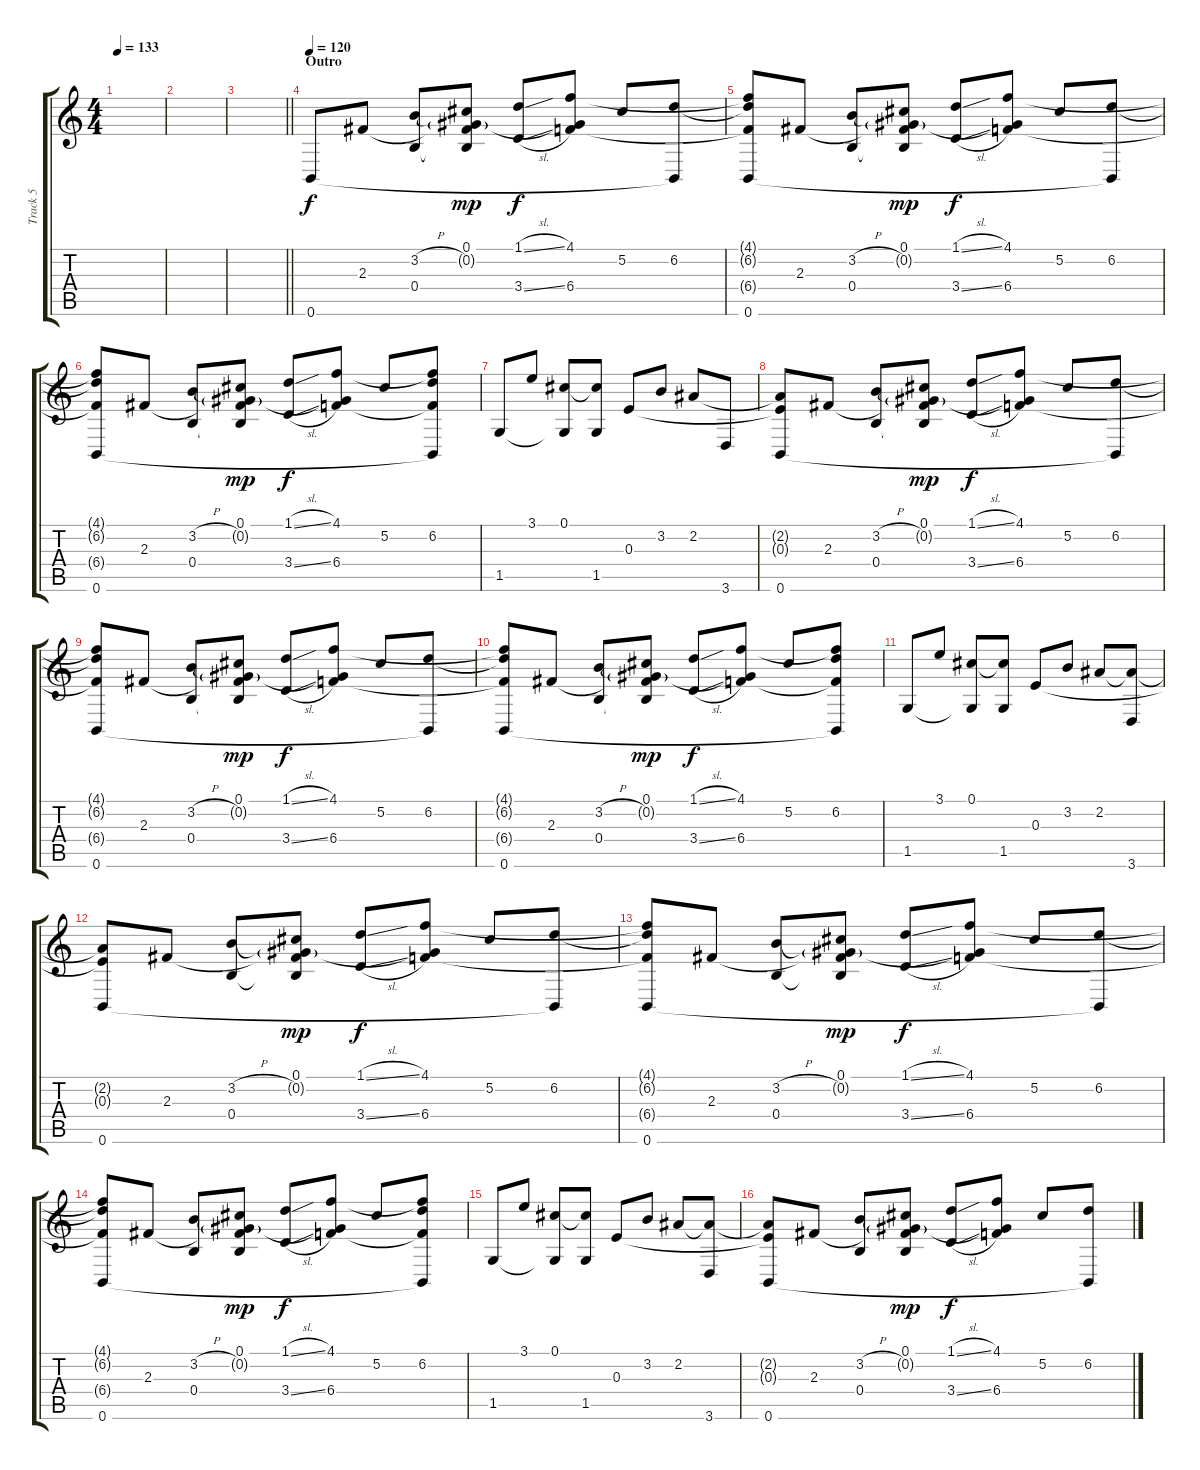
\track ("Track 5" "Track 5") {instrument acousticguitarsteel}
\staff {score tabs}
\tuning (Db4 Ab3 E3 B2 Gb2 B1) {hide}
\ts (4 4)
\tempo 133
\clef g2
\ks c
|
|
\barLineRight lightlight
|
\section ("" "Outro")
\tempo 120
0.6.8 2.3.8 (3.2{h} 0.4).8 (0.1 0.2{g} 2.3{t} 0.4{t}).8{dy mp} (1.1{sl} 3.4{sl}).8{dy f} (4.1 0.2{t} 6.4).8 5.2.8 (6.2 0.6{t}).8 |
(4.1{t} 6.2{t} 6.4{t} 0.6).8 2.3.8 (3.2{h} 0.4).8 (0.1 0.2{g} 2.3{t} 0.4{t}).8{dy mp} (1.1{sl} 3.4{sl}).8{dy f} (4.1 0.2{t} 6.4).8 5.2.8 (6.2 0.6{t}).8 |
(4.1{t} 6.2{t} 6.4{t} 0.6).8 2.3.8 (3.2{h} 0.4).8 (0.1 0.2{g} 2.3{t} 0.4{t}).8{dy mp} (1.1{sl} 3.4{sl}).8{dy f} (4.1 0.2{t} 6.4).8 5.2.8 (4.1{t} 6.2 6.4{t} 0.6{t}).8 |
1.5.8 3.1.8 (0.1 1.5{t}).8 (0.1{t} 1.5).8 0.3.8 3.2.8 2.2.8 3.6.8 |
(2.2{t} 0.3{t} 0.6).8 2.3.8 (3.2{h} 0.4).8 (0.1 0.2{g} 2.3{t} 0.4{t}).8{dy mp} (1.1{sl} 3.4{sl}).8{dy f} (4.1 0.2{t} 6.4).8 5.2.8 (6.2 0.6{t}).8 |
(4.1{t} 6.2{t} 6.4{t} 0.6).8 2.3.8 (3.2{h} 0.4).8 (0.1 0.2{g} 2.3{t} 0.4{t}).8{dy mp} (1.1{sl} 3.4{sl}).8{dy f} (4.1 0.2{t} 6.4).8 5.2.8 (6.2 0.6{t}).8 |
(4.1{t} 6.2{t} 6.4{t} 0.6).8 2.3.8 (3.2{h} 0.4).8 (0.1 0.2{g} 2.3{t} 0.4{t}).8{dy mp} (1.1{sl} 3.4{sl}).8{dy f} (4.1 0.2{t} 6.4).8 5.2.8 (4.1{t} 6.2 6.4{t} 0.6{t}).8 |
1.5.8{volume 7} 3.1.8 (0.1 1.5{t}).8 (0.1{t} 1.5).8 0.3.8 3.2.8 2.2.8 (2.2{t} 3.6).8 |
(2.2{t} 0.3{t} 0.6).8 2.3.8 (3.2{h} 0.4).8 (0.1 0.2{g} 2.3{t} 0.4{t}).8{dy mp} (1.1{sl} 3.4{sl}).8{dy f} (4.1 0.2{t} 6.4).8 5.2.8 (6.2 0.6{t}).8 |
(4.1{t} 6.2{t} 6.4{t} 0.6).8 2.3.8 (3.2{h} 0.4).8 (0.1 0.2{g} 2.3{t} 0.4{t}).8{dy mp} (1.1{sl} 3.4{sl}).8{dy f} (4.1 0.2{t} 6.4).8 5.2.8 (6.2 0.6{t}).8 |
(4.1{t} 6.2{t} 6.4{t} 0.6).8 2.3.8 (3.2{h} 0.4).8 (0.1 0.2{g} 2.3{t} 0.4{t}).8{dy mp} (1.1{sl} 3.4{sl}).8{dy f} (4.1 0.2{t} 6.4).8 5.2.8 (4.1{t} 6.2 6.4{t} 0.6{t}).8 |
1.5.8{volume 0} 3.1.8 (0.1 1.5{t}).8 (0.1{t} 1.5).8 0.3.8 3.2.8 2.2.8 (2.2{t} 3.6).8 |
(2.2{t} 0.3{t} 0.6).8 2.3.8 (3.2{h} 0.4).8 (0.1 0.2{g} 2.3{t} 0.4{t}).8{dy mp} (1.1{sl} 3.4{sl}).8{dy f} (4.1 0.2{t} 6.4).8 5.2.8 (6.2 0.6{t}).8
